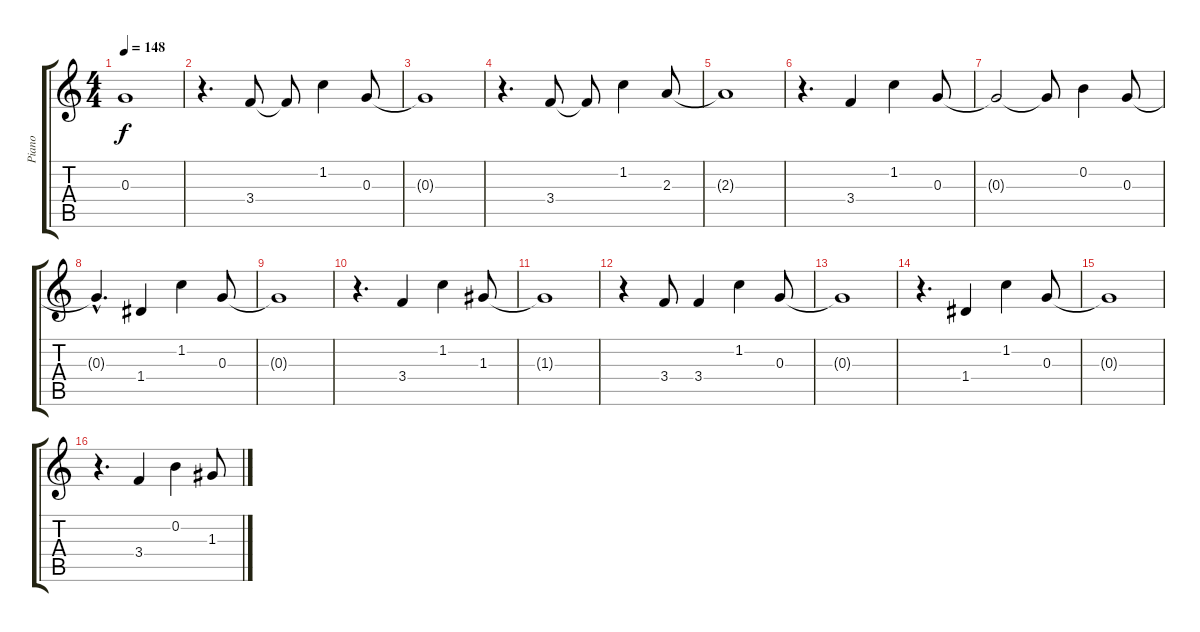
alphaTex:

\track ("Piano" "Piano") {instrument electricpiano2}
\staff {score tabs}
\tuning (E5 B4 G4 D4 A3 E3) {hide}
\ts (4 4)
\tempo 148
\clef g2
\ks c
0.3{t}.1{dy f} |
r.4{d} 3.4.8 3.4{t}.8 1.2.4 0.3.8 |
0.3{t}.1 |
r.4{d} 3.4.8 3.4{t}.8 1.2.4 2.3.8 |
2.3{t}.1 |
r.4{d} 3.4.4 1.2.4 0.3.8 |
0.3{t}.2 0.3{t}.8 0.2.4 0.3.8 |
0.3{hac t}.4{d} 1.4.4 1.2.4 0.3.8 |
0.3{t}.1 |
r.4{d} 3.4.4 1.2.4 1.3.8 |
1.3{t}.1 |
r.4 3.4.8 3.4.4 1.2.4 0.3.8 |
0.3{t}.1 |
r.4{d} 1.4.4 1.2.4 0.3.8 |
0.3{t}.1 |
r.4{d} 3.4.4 0.2.4 1.3.8
